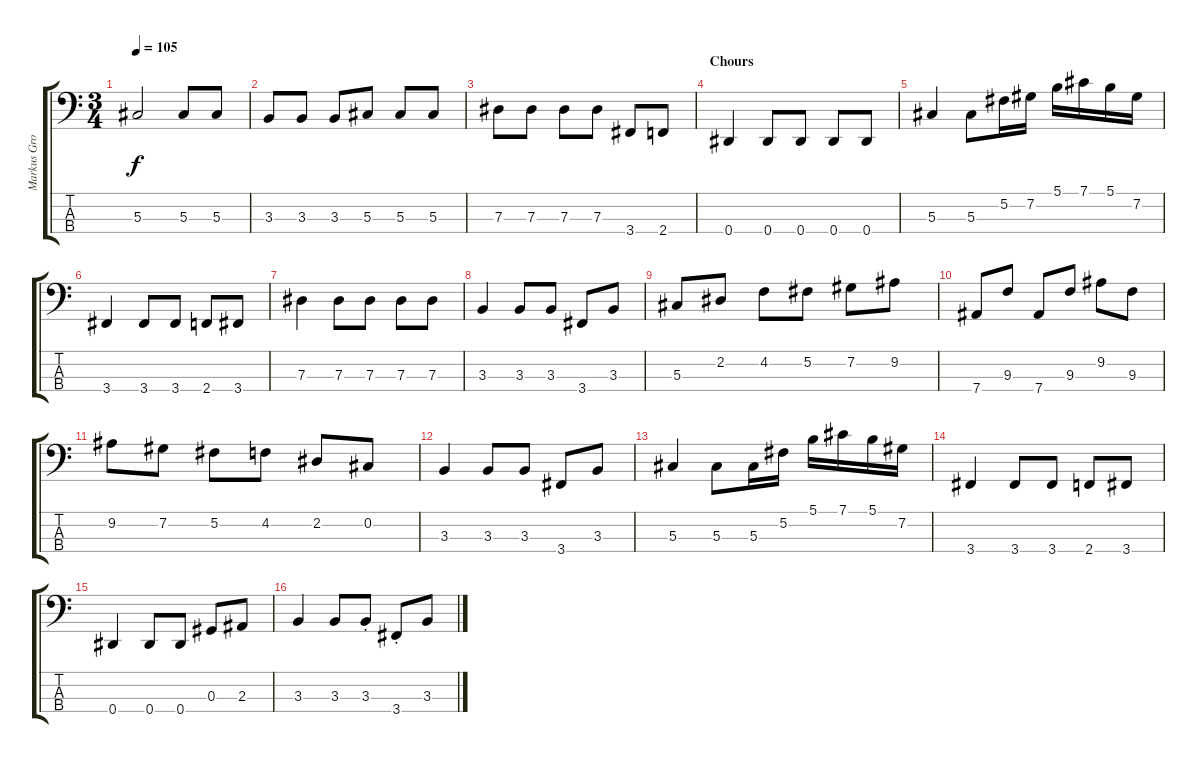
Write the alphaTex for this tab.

\track ("Markus Grosskopf" "Markus Gro") {instrument electricbassfinger}
\staff {score tabs}
\tuning (Gb2 Db2 Ab1 Eb1) {hide}
\ts (3 4)
\tempo 105
\clef f4
\ks c
5.3.2{dy f} 5.3.8 5.3.8 |
3.3.8 3.3.8 3.3.8 5.3.8 5.3.8 5.3.8 |
7.3.8 7.3.8 7.3.8 7.3.8 3.4.8 2.4.8 |
\section ("" "Chours")
0.4.4 0.4.8 0.4.8 0.4.8 0.4.8 |
5.3.4 5.3.8 5.2.16 7.2.16 5.1.16 7.1.16 5.1.16 7.2.16 |
3.4.4 3.4.8 3.4.8 2.4.8 3.4.8 |
7.3.4 7.3.8 7.3.8 7.3.8 7.3.8 |
3.3.4 3.3.8 3.3.8 3.4.8 3.3.8 |
5.3.8 2.2.8 4.2.8 5.2.8 7.2.8 9.2.8 |
7.4.8 9.3.8 7.4.8 9.3.8 9.2.8 9.3.8 |
9.2.8 7.2.8 5.2.8 4.2.8 2.2.8 0.2.8 |
3.3.4 3.3.8 3.3.8 3.4.8 3.3.8 |
5.3.4 5.3.8 5.3.16 5.2.16 5.1.16 7.1.16 5.1.16 7.2.16 |
3.4.4 3.4.8 3.4.8 2.4.8 3.4.8 |
0.4.4 0.4.8 0.4.8 0.3.8 2.3.8 |
3.3.4 3.3.8 3.3{st}.8 3.4{st}.8 3.3.8
